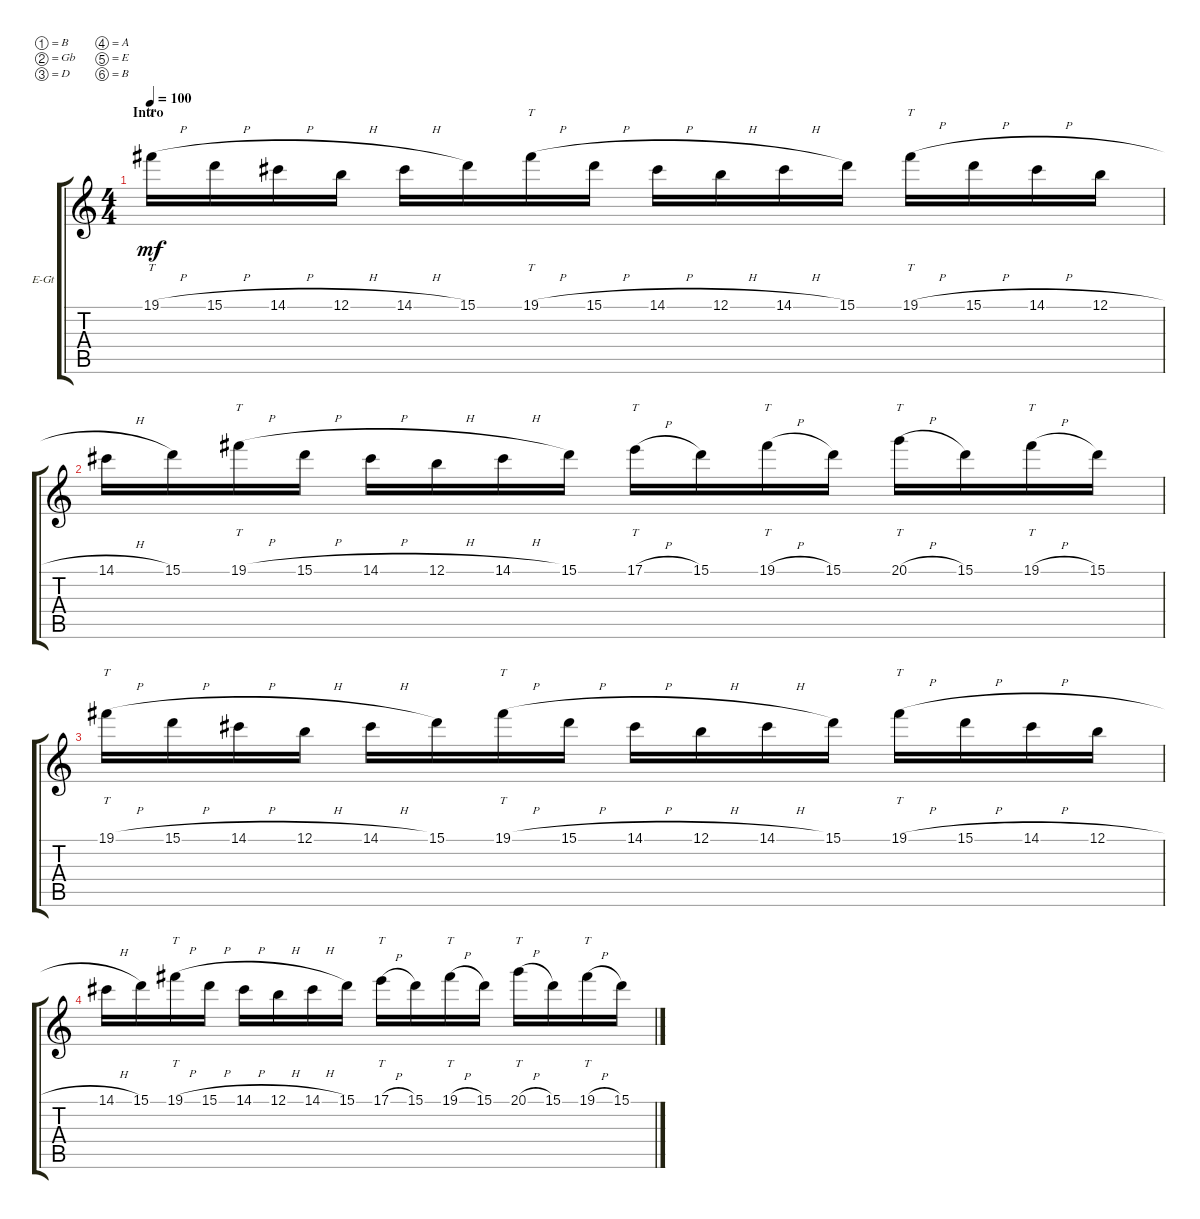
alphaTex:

\bracketExtendMode groupsimilarinstruments
\firstSystemTrackNameOrientation horizontal
\otherSystemsTrackNameOrientation horizontal
\track ("Lead Guitar 1" "E-Gt") {instrument overdrivenguitar}
\staff {score tabs}
\tuning (B3 Gb3 D3 A2 E2 B1)
\ts (4 4)
\section ("" "Intro")
\tempo 100
\clef g2
\ks c
19.1{h}.16{tt dy mf instrument overdrivenguitar} 15.1{h}.16 14.1{h}.16 12.1{h}.16 14.1{h}.16 15.1.16 19.1{h}.16{tt} 15.1{h}.16 14.1{h}.16 12.1{h}.16 14.1{h}.16 15.1.16 19.1{h}.16{tt} 15.1{h}.16 14.1{h}.16 12.1{h}.16 |
14.1{h}.16 15.1.16 19.1{h}.16{tt} 15.1{h}.16 14.1{h}.16 12.1{h}.16 14.1{h}.16 15.1.16 17.1{h}.16{tt} 15.1.16 19.1{h}.16{tt} 15.1.16 20.1{h}.16{tt} 15.1.16 19.1{h}.16{tt} 15.1.16 |
19.1{h}.16{tt} 15.1{h}.16 14.1{h}.16 12.1{h}.16 14.1{h}.16 15.1.16 19.1{h}.16{tt} 15.1{h}.16 14.1{h}.16 12.1{h}.16 14.1{h}.16 15.1.16 19.1{h}.16{tt} 15.1{h}.16 14.1{h}.16 12.1{h}.16 |
14.1{h}.16 15.1.16 19.1{h}.16{tt} 15.1{h}.16 14.1{h}.16 12.1{h}.16 14.1{h}.16 15.1.16 17.1{h}.16{tt} 15.1.16 19.1{h}.16{tt} 15.1.16 20.1{h}.16{tt} 15.1.16 19.1{h}.16{tt} 15.1.16
